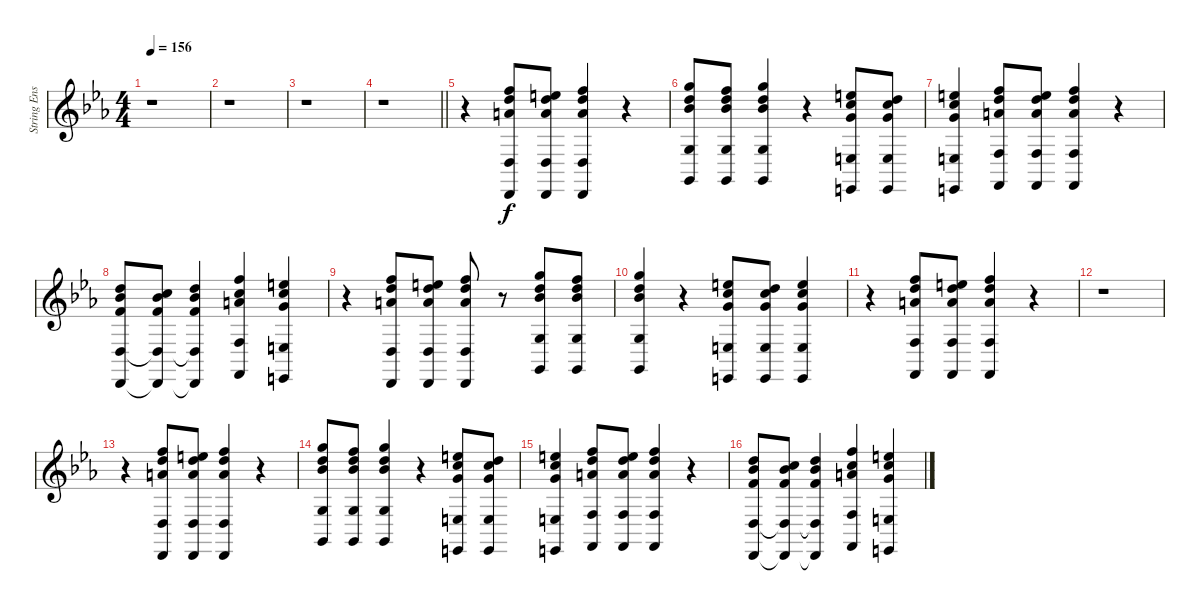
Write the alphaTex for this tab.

\track ("String Ens." "String Ens") {instrument stringensemble1}
\staff {score}
\tuning (E4 B3 G3 D3 A2 E2 B1) {hide}
\ts (4 4)
\tempo 156
\clef g2
\ks cminor
r.1{dy f} |
r.1 |
r.1 |
\barLineRight lightlight
r.1 |
r.4{volume 16} (13.1 15.2 14.3 0.4 3.7).8 (12.1 15.2 14.3 0.4 3.7).8 (13.1 15.2 14.3 0.4 3.7).4 r.4 |
(15.1 15.2 15.3 5.4 3.6).8 (13.1 15.2 15.3 5.4 3.6).8 (15.1 15.2 15.3 5.4 3.6).4 r.4 (12.1 13.2 12.3 2.4 0.6).8 (10.1 13.2 12.3 2.4 0.6).8 |
(12.1 13.2 12.3 2.4 0.6).4 (13.1 15.2 14.3 3.4 1.6).8 (12.1 15.2 14.3 3.4 1.6).8 (13.1 15.2 14.3 3.4 1.6).4 r.4 |
(15.2 15.3 15.4 5.5 3.7).8 (13.2 15.3 15.4 5.5{t} 3.7{t}).8 (15.2 15.3 15.4 5.5{t} 3.7{t}).4 (13.1 13.2 14.3 3.4 1.6).4 (12.1 13.2 12.3 2.4 0.6).4 |
r.4 (13.1 15.2 14.3 0.4 3.7).8 (12.1 15.2 14.3 0.4 3.7).8 (13.1 15.2 14.3 0.4 3.7).8 r.8 (15.1 15.2 15.3 5.4 3.6).8 (13.1 15.2 15.3 5.4 3.6).8 |
(15.1 15.2 15.3 5.4 3.6).4 r.4 (12.1 13.2 12.3 2.4 0.6).8 (10.1 13.2 12.3 2.4 0.6).8 (12.1 13.2 12.3 2.4 0.6).4 |
r.4 (13.1 15.2 14.3 3.4 1.6).8 (12.1 15.2 14.3 3.4 1.6).8 (13.1 15.2 14.3 3.4 1.6).4 r.4 |
r.1 |
r.4 (13.1 15.2 14.3 0.4 3.7).8 (12.1 15.2 14.3 0.4 3.7).8 (13.1 15.2 14.3 0.4 3.7).4 r.4 |
(15.1 15.2 15.3 5.4 3.6).8 (13.1 15.2 15.3 5.4 3.6).8 (15.1 15.2 15.3 5.4 3.6).4 r.4 (12.1 13.2 12.3 2.4 0.6).8 (10.1 13.2 12.3 2.4 0.6).8 |
(12.1 13.2 12.3 2.4 0.6).4 (13.1 15.2 14.3 3.4 1.6).8 (12.1 15.2 14.3 3.4 1.6).8 (13.1 15.2 14.3 3.4 1.6).4 r.4 |
(15.2 15.3 15.4 5.5 3.7).8 (13.2 15.3 15.4 5.5{t} 3.7{t}).8 (15.2 15.3 15.4 5.5{t} 3.7{t}).4 (13.1 13.2 14.3 3.4 1.6).4 (12.1 13.2 12.3 2.4 0.6).4
